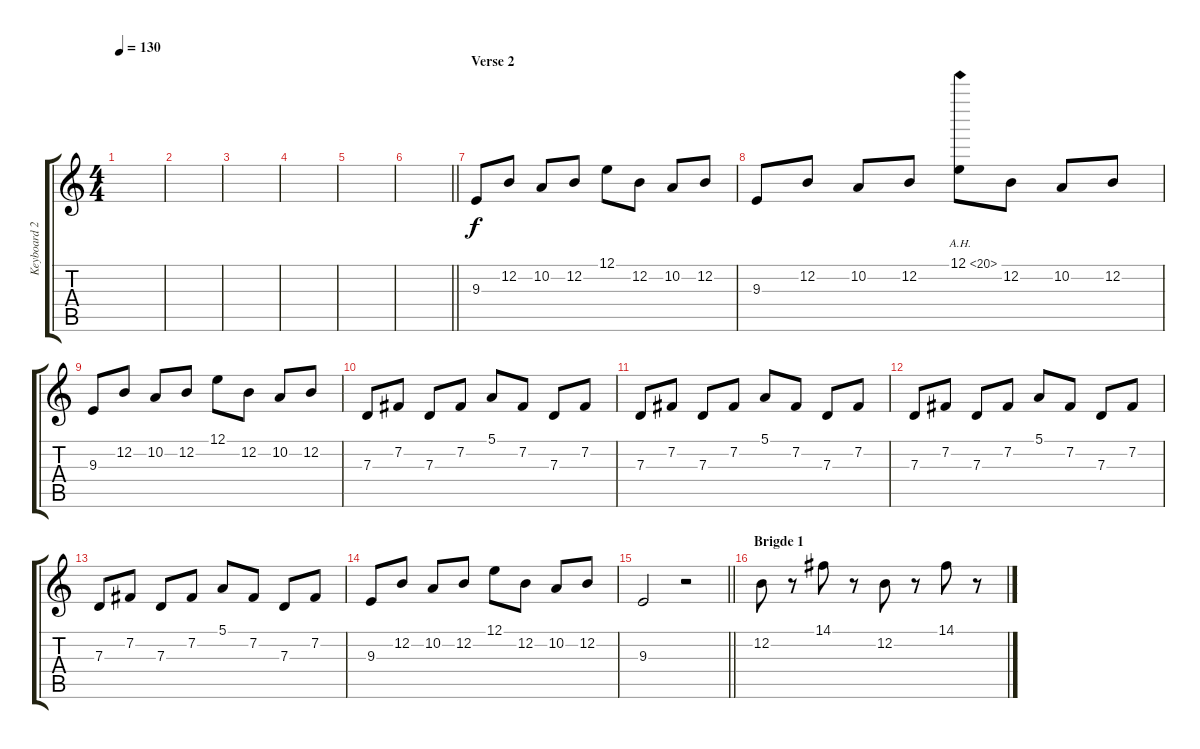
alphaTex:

\track ("Keyboard 2" "Keyboard 2") {instrument electricgrandpiano}
\staff {score tabs}
\tuning (E4 B3 G3 D3 A2 E2) {hide}
\ts (4 4)
\tempo 130
\clef g2
\ks c
|
|
|
|
|
\barLineRight lightlight
|
\section ("" "Verse 2")
9.3.8{volume 10 instrument accordion} 12.2.8 10.2.8 12.2.8 12.1.8 12.2.8 10.2.8 12.2.8 |
9.3.8 12.2.8 10.2.8 12.2.8 12.1{ah 8}.8 12.2.8 10.2.8 12.2.8 |
9.3.8 12.2.8 10.2.8 12.2.8 12.1.8 12.2.8 10.2.8 12.2.8 |
7.3.8 7.2.8 7.3.8 7.2.8 5.1.8 7.2.8 7.3.8 7.2.8 |
7.3.8 7.2.8 7.3.8 7.2.8 5.1.8 7.2.8 7.3.8 7.2.8 |
7.3.8 7.2.8 7.3.8 7.2.8 5.1.8 7.2.8 7.3.8 7.2.8 |
7.3.8 7.2.8 7.3.8 7.2.8 5.1.8 7.2.8 7.3.8 7.2.8 |
9.3.8 12.2.8 10.2.8 12.2.8 12.1.8 12.2.8 10.2.8 12.2.8 |
\barLineRight lightlight
9.3.2 r.2 |
\section ("" "Brigde 1")
12.2.8{volume 12 instrument panflute} r.8 14.1.8 r.8 12.2.8 r.8 14.1.8 r.8
